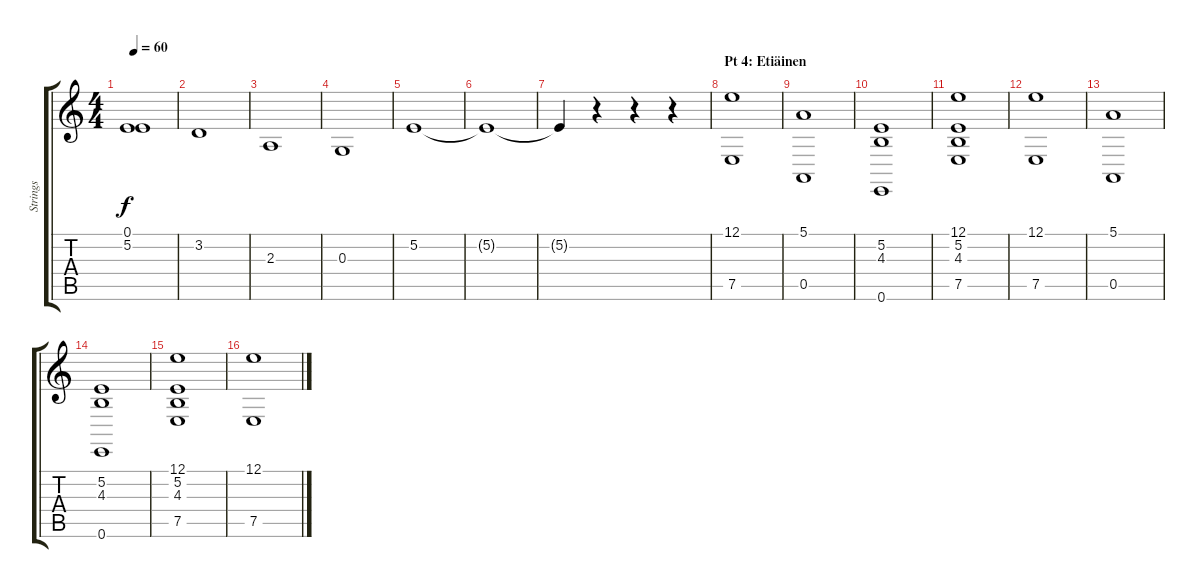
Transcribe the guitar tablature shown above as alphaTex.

\track ("Strings" "Strings") {instrument stringensemble1}
\staff {score tabs}
\tuning (E4 B3 G3 D3 A2 E2) {hide}
\ts (4 4)
\tempo 60
\clef g2
\ks c
(0.1 5.2).1{dy f} |
3.2.1 |
2.3.1 |
0.3.1 |
5.2.1 |
5.2{t}.1 |
5.2{t}.4 r.4 r.4 r.4 |
\section ("" "Pt 4: Etiäinen")
(12.1 7.5).1 |
(5.1 0.5).1 |
(5.2 4.3 0.6).1 |
(12.1 5.2 4.3 7.5).1 |
(12.1 7.5).1 |
(5.1 0.5).1 |
(5.2 4.3 0.6).1 |
(12.1 5.2 4.3 7.5).1 |
(12.1 7.5).1
